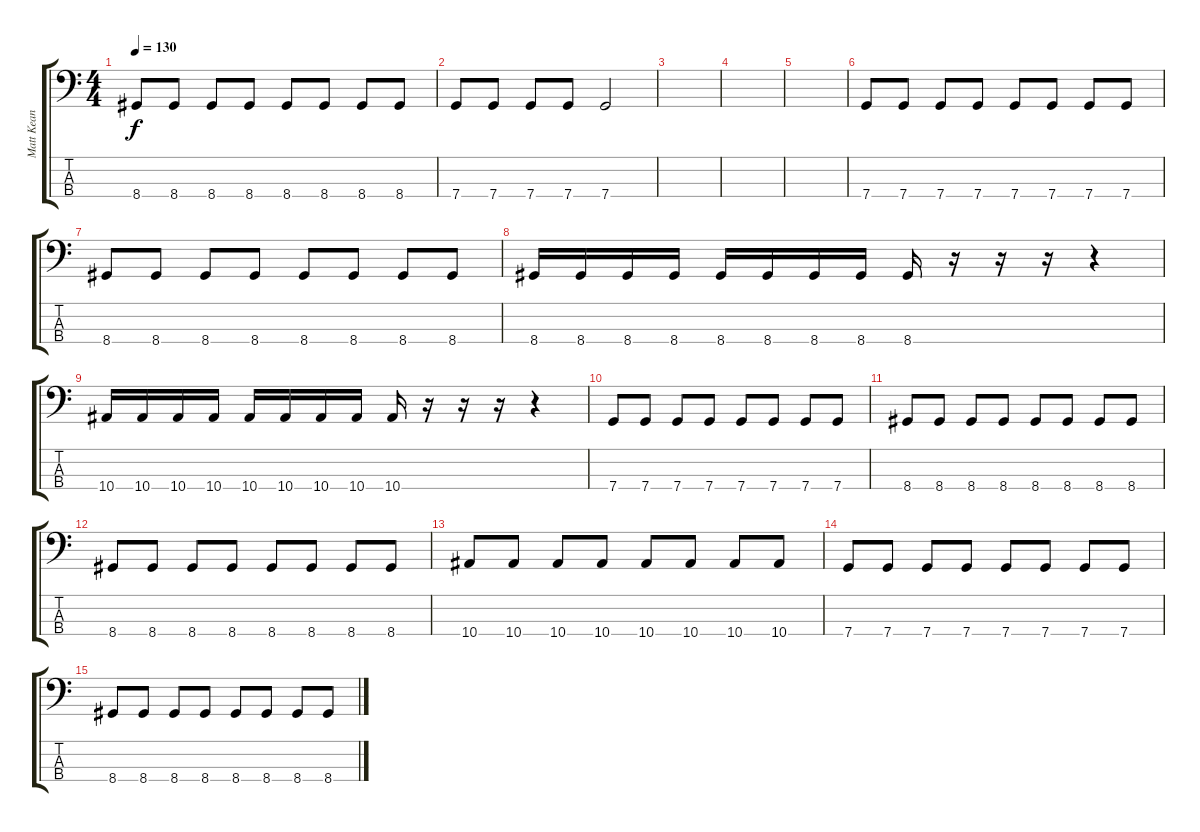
\track ("Matt Kean" "Matt Kean") {instrument electricbasspick}
\staff {score tabs}
\tuning (F2 C2 G1 C1) {hide}
\ts (4 4)
\tempo 130
\clef f4
\ks c
8.4.8{dy f} 8.4.8 8.4.8 8.4.8 8.4.8 8.4.8 8.4.8 8.4.8 |
7.4.8 7.4.8 7.4.8 7.4.8 7.4.2 |
|
|
|
7.4.8 7.4.8 7.4.8 7.4.8 7.4.8 7.4.8 7.4.8 7.4.8 |
8.4.8 8.4.8 8.4.8 8.4.8 8.4.8 8.4.8 8.4.8 8.4.8 |
8.4.16 8.4.16 8.4.16 8.4.16 8.4.16 8.4.16 8.4.16 8.4.16 8.4.16 r.16 r.16 r.16 r.4 |
10.4.16 10.4.16 10.4.16 10.4.16 10.4.16 10.4.16 10.4.16 10.4.16 10.4.16 r.16 r.16 r.16 r.4 |
7.4.8 7.4.8 7.4.8 7.4.8 7.4.8 7.4.8 7.4.8 7.4.8 |
8.4.8 8.4.8 8.4.8 8.4.8 8.4.8 8.4.8 8.4.8 8.4.8 |
8.4.8 8.4.8 8.4.8 8.4.8 8.4.8 8.4.8 8.4.8 8.4.8 |
10.4.8 10.4.8 10.4.8 10.4.8 10.4.8 10.4.8 10.4.8 10.4.8 |
7.4.8 7.4.8 7.4.8 7.4.8 7.4.8 7.4.8 7.4.8 7.4.8 |
8.4.8 8.4.8 8.4.8 8.4.8 8.4.8 8.4.8 8.4.8 8.4.8
